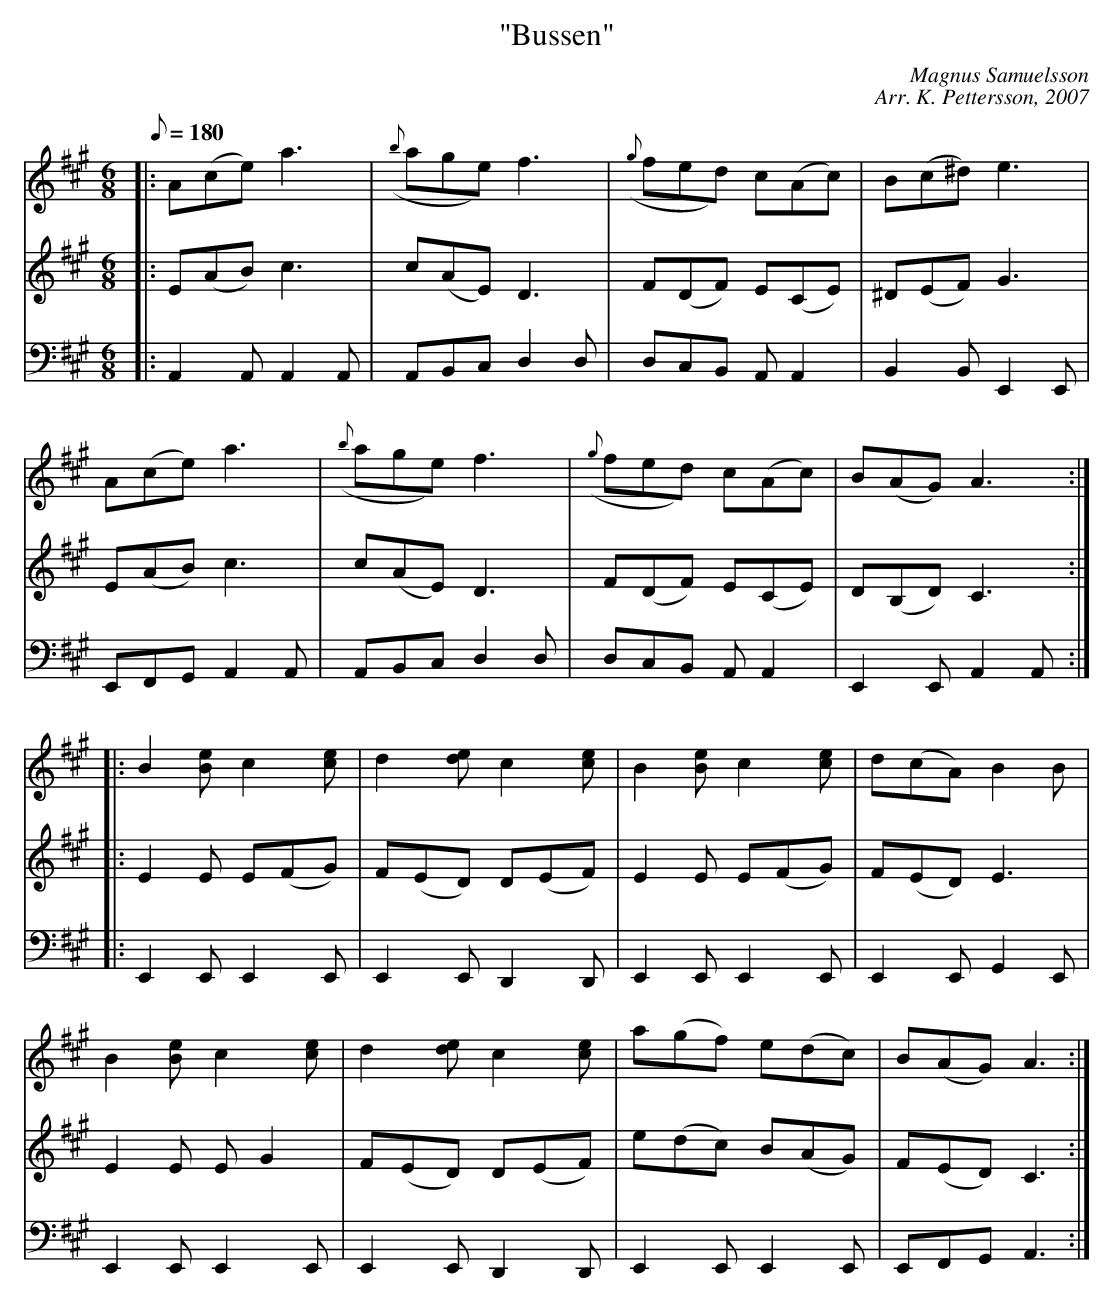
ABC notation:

X:1
T: "Bussen"
C: Magnus Samuelsson
C: Arr. K. Pettersson, 2007
M: 6/8
L: 1/8
K: A
Q: 180
V:1
|: A(ce) a3 | ({b}age) f3 | ({g}fed) c(Ac) | B(c^d) e3 |
A(ce) a3 | ({b}age) f3 | ({g}fed) c(Ac) | B(AG) A3:|
|: B2[Be] c2[ce] | d2[de] c2[ce] | B2[Be] c2[ce] | d(cA) B2B |
B2[Be] c2[ce] | d2[de] c2[ce] | a(gf) e(dc) | B(AG) A3 :|
V:2
|: E(AB) c3 | c(AE) D3 | F(DF) E(CE) | ^D(EF) G3 |
E(AB) c3 | c(AE) D3 | F(DF) E(CE) | D(B,D) C3 :|
|: E2E E(FG) | F(ED) D(EF) | E2E E(FG) | F(ED) E3 |
E2E EG2 | F(ED) D(EF) | e(dc) B(AG) | F(ED) C3 :|
V:3
K: bass
|: A,,2A,, A,,2A,, | A,,B,,C, D,2D, | D,C,B,, A,,A,,2 | B,,2B,, E,,2E,, |
E,,F,,G,, A,,2A,, | A,,B,,C, D,2D, | D,C,B,, A,,A,,2 | E,,2E,, A,,2A,, :|
|: E,,2E,, E,,2E,, | E,,2E,, D,,2D,, | E,,2E,, E,,2E,, | E,,2E,, G,,2E,, |
E,,2E,, E,,2E,, | E,,2E,, D,,2D,, | E,,2E,, E,,2E,, | E,,F,,G,, A,,3 :|
